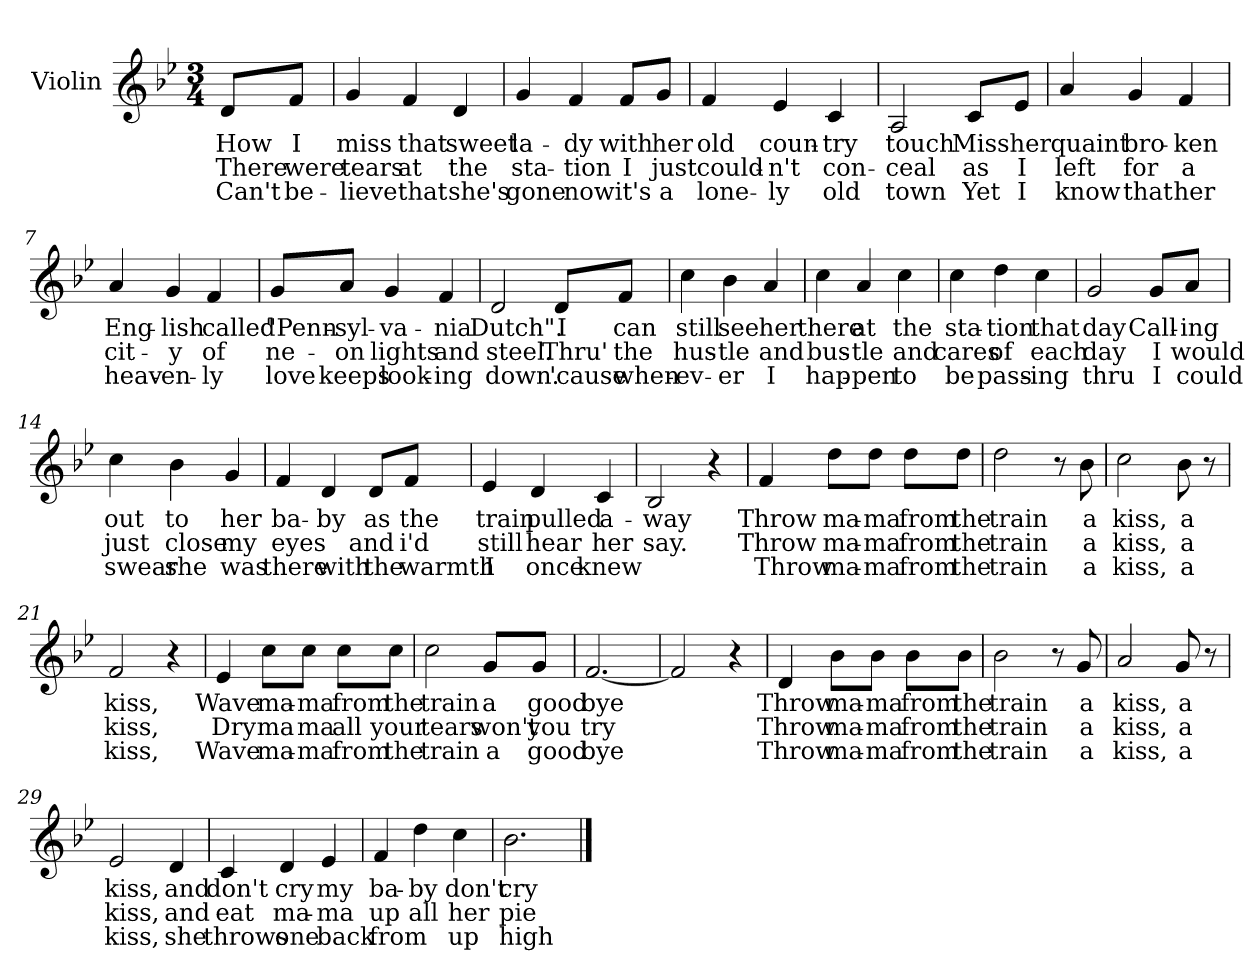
**kern	**text	**text	**text
*part1	*part1	*part1	*part1
*staff1	*staff1	*staff1	*staff1
*I"Violin	*	*	*
*I'Vln	*	*	*
*clefG2	*	*	*
*k[b-e-]	*	*	*
*B-:	*	*	*
*M3/4	*	*	*
=1	=1	=1	=1
8d/L	How	There	Can't
8f/J	I	were	be-
=2	=2	=2	=2
4g/	miss	tears	lieve
4f/	that	at	that
4d/	sweet	the	she's
=3	=3	=3	=3
4g/	la-	sta-	gone
4f/	dy	tion	now
8f/L	with	I	it's
8g/J	her	just	-a
=4	=4	=4	=4
4f/	old	could-	lone-
4e-/	coun-	n't	ly
4c/	try	con-	old
!!LO:LB:g=z
=5	=5	=5	=5
2A/	touch	ceal	town
8c/L	Miss	as	Yet
8e-/J	her	I	I
=6	=6	=6	=6
4a/	quaint	left	know
4g/	bro-	for	that
4f/	ken	a	her
=7	=7	=7	=7
4a/	Eng-	cit-	heav-
4g/	lish	y	en-
4f/	called	of	ly
=8	=8	=8	=8
8g/L	"Penn-	ne-	love
8a/J	syl-	on	keeps
4g/	va-	lights	look-
4f/	nia	and	ing
!!LO:LB:g=z
=9	=9	=9	=9
2d/	Dutch".	steel.	down.
8d/L	I	Thru'	'cause
8f/J	can	the	when-
=10	=10	=10	=10
4cc\	still	hus-	ev-
4b-\	see	tle	er
4a/	her	and	I
=11	=11	=11	=11
4cc\	there	bus-	hap-
4a/	at	tle	pen
4cc\	the	and	to
=12	=12	=12	=12
4cc\	sta-	cares	be
4dd\	tion	of	pass-
4cc\	that	each	ing
!!LO:LB:g=z
=13	=13	=13	=13
2g/	day	day	thru
8g/L	Call-	I	I
8a/J	ing	would	could
=14	=14	=14	=14
4cc\	out	just	swear
4b-\	to	close	she
4g/	her	my	was
=15	=15	=15	=15
4f/	ba-	eyes	there
4d/	by	.	with
8d/L	as	and	the
8f/J	the	i'd	warmth
=16	=16	=16	=16
4e-/	train	still	I
4d/	pulled	hear	once
4c/	a-	her	knew
!!LO:LB:g=z
=17	=17	=17	=17
2B-/	way	say.	.
4r	.	.	.
=18	=18	=18	=18
4f/	Throw	Throw	Throw
8dd\L	ma-	ma-	ma-
8dd\J	-ma	ma	ma
8dd\L	from	from	from
8dd\J	the	the	the
=19	=19	=19	=19
2dd\	train	train	train
8r	.	.	.
8b-\	a	a	a
=20	=20	=20	=20
2cc\	kiss,	kiss,	kiss,
8b-\	a	a	a
8r	.	.	.
=21	=21	=21	=21
2f/	kiss,	kiss,	kiss,
4r	.	.	.
=22	=22	=22	=22
4e-/	Wave	Dry	Wave
8cc\L	ma-	ma	ma-
8cc\J	ma	ma	ma
8cc\L	from	all	from
8cc\J	the	your	the
=23	=23	=23	=23
2cc\	train	tears	train
8g/L	a	won't	a
8g/J	good	you	good
=24	=24	=24	=24
[2.f/	bye	try	bye
=25	=25	=25	=25
2f/]	.	.	.
4r	.	.	.
!!LO:LB:g=z
=26	=26	=26	=26
4d/	Throw	Throw	Throw
8b-\L	ma-	ma-	ma-
8b-\J	ma	ma	ma
8b-\L	from	from	from
8b-\J	the	the	the
=27	=27	=27	=27
2b-\	train	train	train
8r	.	.	.
8g/	a	a	a
=28	=28	=28	=28
2a/	kiss,	kiss,	kiss,
8g/	a	a	a
8r	.	.	.
=29	=29	=29	=29
2e-/	kiss,	kiss,	kiss,
4d/	and	and	she
=30	=30	=30	=30
4c/	don't	eat	throws
4d/	cry	ma-	one
4e-/	my	ma	back
=31	=31	=31	=31
4f/	ba-	up	from
4dd\	by	all	.
4cc\	don't	her	up
=32	=32	=32	=32
2.b-\	cry	pie	high
==	==	==	==
*-	*-	*-	*-
